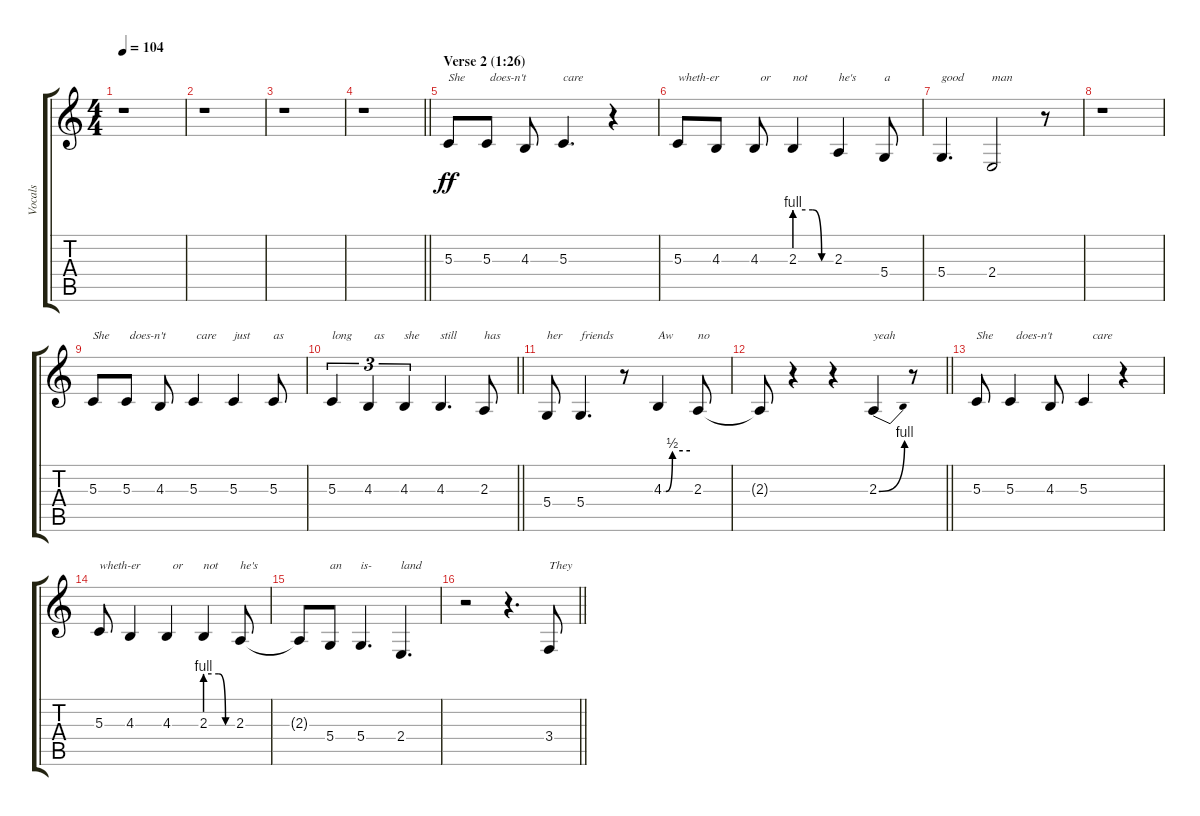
\track ("Vocals" "Vocals") {instrument clarinet}
\staff {score tabs}
\tuning (E4 B3 G3 D3 A2 E2) {hide}
\ts (4 4)
\tempo 104
\clef g2
\ks c
r.1{dy ff} |
r.1 |
r.1 |
\barLineRight lightlight
r.1 |
\section ("" "Verse 2 (1:26)")
5.3.8{txt "She"} 5.3.8{txt " does-n't"} 4.3.8 5.3.4{d txt "care"} r.4 |
5.3.8{txt "wheth-er"} 4.3.8 4.3.8{txt "  or"} 2.3{be (custom 0 4 30 4 45 0 60 0)}.4{txt "not"} 2.3.4{txt "he's"} 5.4.8{txt "a"} |
5.4.4{d txt "good"} 2.4.2{txt "man"} r.8 |
r.1 |
5.3.8{txt "She"} 5.3.8{txt " does-n't"} 4.3.8 5.3.4{txt " care"} 5.3.4{txt "just"} 5.3.8{txt "as"} |
\barLineRight lightlight
5.3.4{tu (3 2) txt "long"} 4.3.4{tu (3 2) txt "  as"} 4.3.4{tu (3 2) txt "she"} 4.3.4{d txt "still"} 2.3.8{txt "has"} |
5.4.8{txt "her"} 5.4.4{d txt "friends"} r.8 4.3{be (custom 0 0 5 0 20 2 60 2)}.4{txt "Aw"} 2.3.8{txt "no"} |
\barLineRight lightlight
2.3{t}.8 r.4 r.4 2.3{be (bend 0 0 60 4)}.4{txt "yeah"} r.8 |
5.3.8{txt "She"} 5.3.4{txt "  does-n't"} 4.3.8 5.3.4{txt "   care"} r.4 |
5.3.8{txt "wheth-er"} 4.3.4 4.3.4{txt "  or"} 2.3{be (custom 0 4 30 4 45 0 60 0)}.4{txt "not"} 2.3.8{txt "he's"} |
2.3{t}.8 5.4.8{txt "an"} 5.4.4{d txt "is-"} 2.4.4{d txt "land"} |
\barLineRight lightlight
r.2 r.4{d} 3.4.8{txt "They"}
